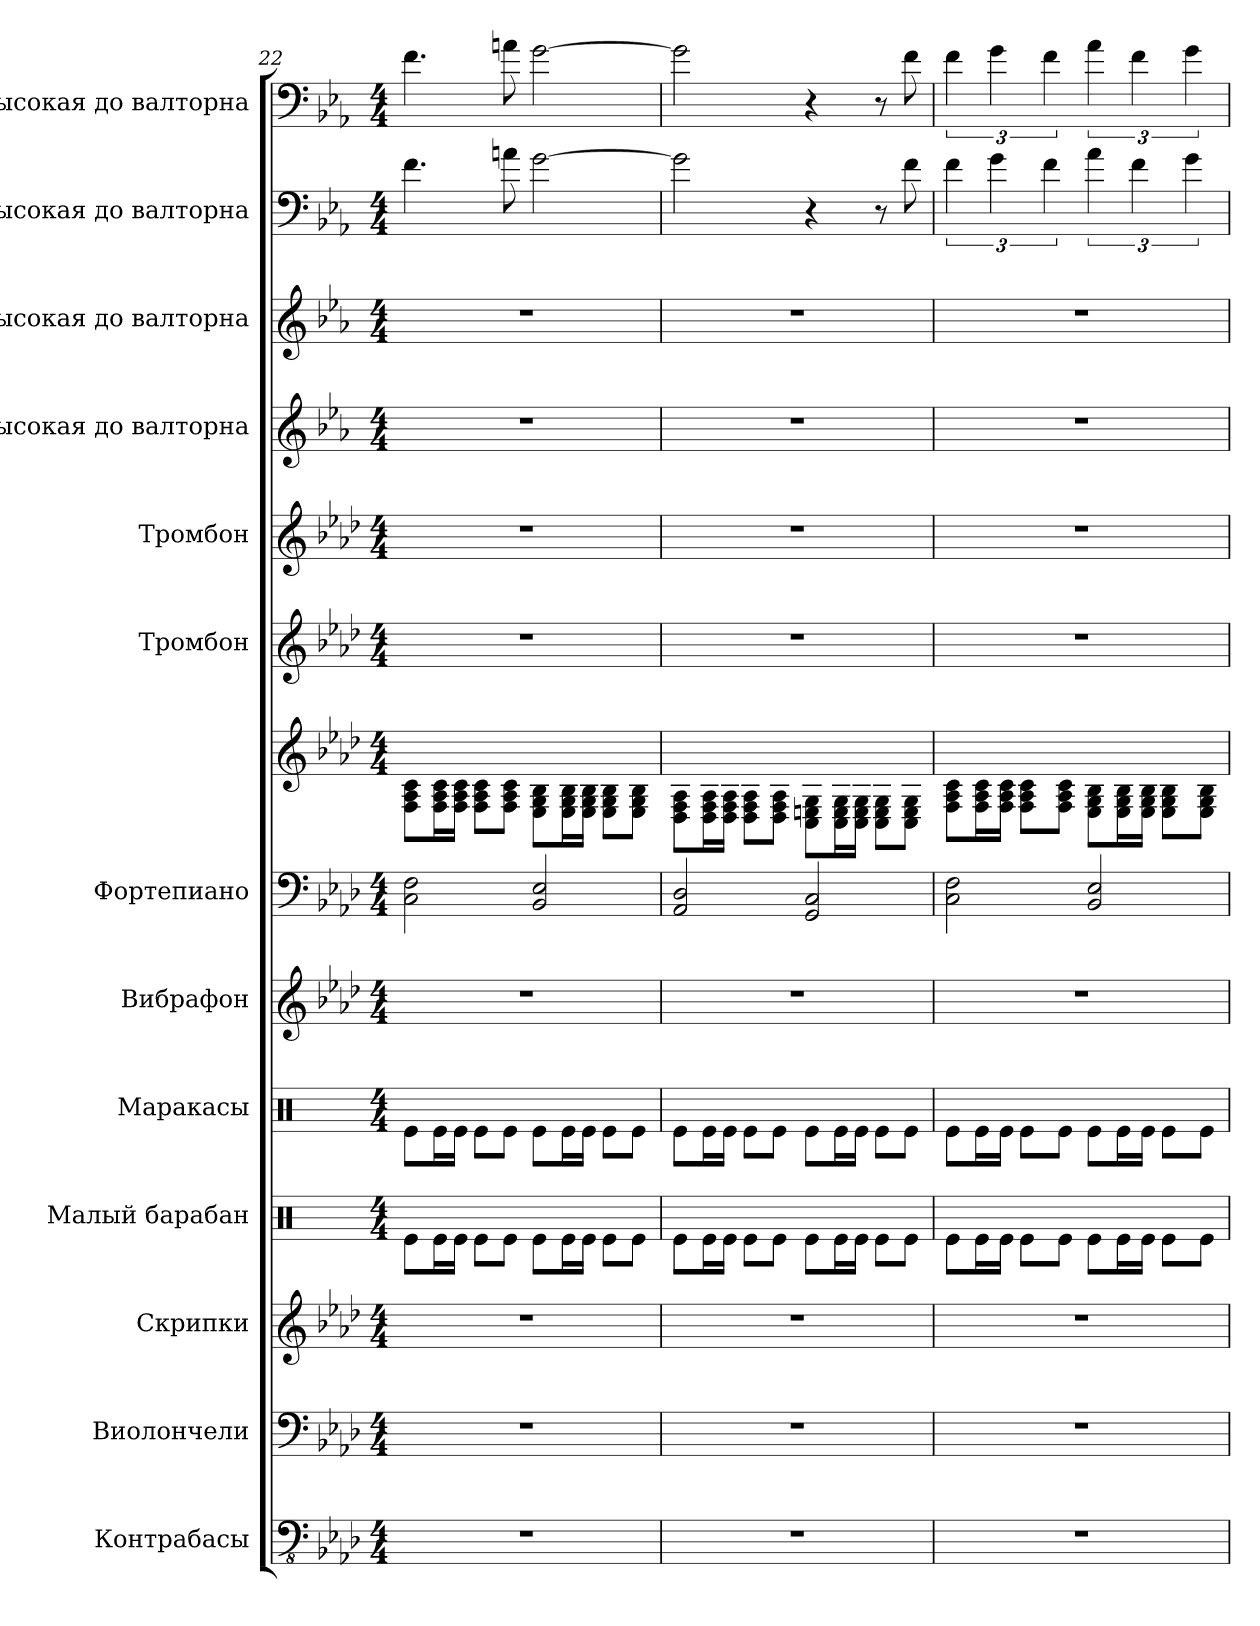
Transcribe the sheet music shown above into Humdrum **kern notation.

**kern	**kern	**kern	**kern	**kern	**kern	**kern	**kern	**kern	**kern	**kern	**kern	**kern	**kern
*part13	*part12	*part11	*part10	*part9	*part8	*part7	*part7	*part6	*part5	*part4	*part3	*part2	*part1
*staff14	*staff13	*staff12	*staff11	*staff10	*staff9	*staff8	*staff7	*staff6	*staff5	*staff4	*staff3	*staff2	*staff1
*I"Контрабасы	*I"Виолончели	*I"Скрипки	*I"Малый барабан	*I"Маракасы	*I"Вибрафон	*I"Фортепиано	*	*I"Тромбон	*I"Тромбон	*I"Высокая до валторна	*I"Высокая до валторна	*I"Высокая до валторна	*I"Высокая до валторна
!!LO:PB:g=z
*clefFv4	*clefF4	*clefG2	*clefX	*clefX	*clefG2	*clefF4	*clefG2	*clefG2	*clefG2	*clefG2	*clefG2	*clefF4	*clefF4
*	*	*	*	*	*	*	*	*	*	*ITrd4c7	*ITrd4c7	*ITrd4c7	*ITrd4c7
*k[b-e-a-d-]	*k[b-e-a-d-]	*k[b-e-a-d-]	*k[]	*k[]	*k[b-e-a-d-]	*k[b-e-a-d-]	*k[b-e-a-d-]	*k[b-e-a-d-]	*k[b-e-a-d-]	*k[b-e-a-d-]	*k[b-e-a-d-]	*k[b-e-a-d-]	*k[b-e-a-d-]
*M4/4	*M4/4	*M4/4	*M4/4	*M4/4	*M4/4	*M4/4	*M4/4	*M4/4	*M4/4	*M4/4	*M4/4	*M4/4	*M4/4
=22	=22	=22	=22	=22	=22	=22	=22	=22	=22	=22	=22	=22	=22
1r	1r	1r	8Re\L	8Re\L	1r	2C\ 2F\	8F\ 8A-\ 8c\L	1r	1r	1r	1r	4.B-\	4.B-\
.	.	.	16Re\L	16Re\L	.	.	16F\ 16A-\ 16c\L	.	.	.	.	.	.
.	.	.	16Re\JJ	16Re\JJ	.	.	16F\ 16A-\ 16c\JJ	.	.	.	.	.	.
.	.	.	8Re\L	8Re\L	.	.	8F\ 8A-\ 8c\L	.	.	.	.	.	.
.	.	.	8Re\J	8Re\J	.	.	8F\ 8A-\ 8c\J	.	.	.	.	8dn\	8dn\
.	.	.	8Re\L	8Re\L	.	2BB-/ 2E-/	8E-\ 8G\ 8B-\L	.	.	.	.	[2c\	[2c\
.	.	.	16Re\L	16Re\L	.	.	16E-\ 16G\ 16B-\L	.	.	.	.	.	.
.	.	.	16Re\JJ	16Re\JJ	.	.	16E-\ 16G\ 16B-\JJ	.	.	.	.	.	.
.	.	.	8Re\L	8Re\L	.	.	8E-\ 8G\ 8B-\L	.	.	.	.	.	.
.	.	.	8Re\J	8Re\J	.	.	8E-\ 8G\ 8B-\J	.	.	.	.	.	.
=23	=23	=23	=23	=23	=23	=23	=23	=23	=23	=23	=23	=23	=23
1r	1r	1r	8Re\L	8Re\L	1r	2AA-/ 2D-/	8D-\ 8F\ 8A-\L	1r	1r	1r	1r	2c\]	2c\]
.	.	.	16Re\L	16Re\L	.	.	16D-\ 16F\ 16A-\L	.	.	.	.	.	.
.	.	.	16Re\JJ	16Re\JJ	.	.	16D-\ 16F\ 16A-\JJ	.	.	.	.	.	.
.	.	.	8Re\L	8Re\L	.	.	8D-\ 8F\ 8A-\L	.	.	.	.	.	.
.	.	.	8Re\J	8Re\J	.	.	8D-\ 8F\ 8A-\J	.	.	.	.	.	.
.	.	.	8Re\L	8Re\L	.	2GG/ 2C/	8C\ 8En\ 8G\L	.	.	.	.	4r	4r
.	.	.	16Re\L	16Re\L	.	.	16C\ 16E\ 16G\L	.	.	.	.	.	.
.	.	.	16Re\JJ	16Re\JJ	.	.	16C\ 16E\ 16G\JJ	.	.	.	.	.	.
.	.	.	8Re\L	8Re\L	.	.	8C\ 8E\ 8G\L	.	.	.	.	8r	8r
.	.	.	8Re\J	8Re\J	.	.	8C\ 8E\ 8G\J	.	.	.	.	8B-\	8B-\
=24	=24	=24	=24	=24	=24	=24	=24	=24	=24	=24	=24	=24	=24
1r	1r	1r	8Re\L	8Re\L	1r	2C\ 2F\	8F\ 8A-\ 8c\L	1r	1r	1r	1r	6B-\	6B-\
.	.	.	16Re\L	16Re\L	.	.	16F\ 16A-\ 16c\L	.	.	.	.	.	.
.	.	.	.	.	.	.	.	.	.	.	.	6c\	6c\
.	.	.	16Re\JJ	16Re\JJ	.	.	16F\ 16A-\ 16c\JJ	.	.	.	.	.	.
.	.	.	8Re\L	8Re\L	.	.	8F\ 8A-\ 8c\L	.	.	.	.	.	.
.	.	.	.	.	.	.	.	.	.	.	.	6B-\	6B-\
.	.	.	8Re\J	8Re\J	.	.	8F\ 8A-\ 8c\J	.	.	.	.	.	.
.	.	.	8Re\L	8Re\L	.	2BB-/ 2E-/	8E-\ 8G\ 8B-\L	.	.	.	.	6d-\	6d-\
.	.	.	16Re\L	16Re\L	.	.	16E-\ 16G\ 16B-\L	.	.	.	.	.	.
.	.	.	.	.	.	.	.	.	.	.	.	6B-\	6B-\
.	.	.	16Re\JJ	16Re\JJ	.	.	16E-\ 16G\ 16B-\JJ	.	.	.	.	.	.
.	.	.	8Re\L	8Re\L	.	.	8E-\ 8G\ 8B-\L	.	.	.	.	.	.
.	.	.	.	.	.	.	.	.	.	.	.	6c\	6c\
.	.	.	8Re\J	8Re\J	.	.	8E-\ 8G\ 8B-\J	.	.	.	.	.	.
=	=	=	=	=	=	=	=	=	=	=	=	=	=
*-	*-	*-	*-	*-	*-	*-	*-	*-	*-	*-	*-	*-	*-
